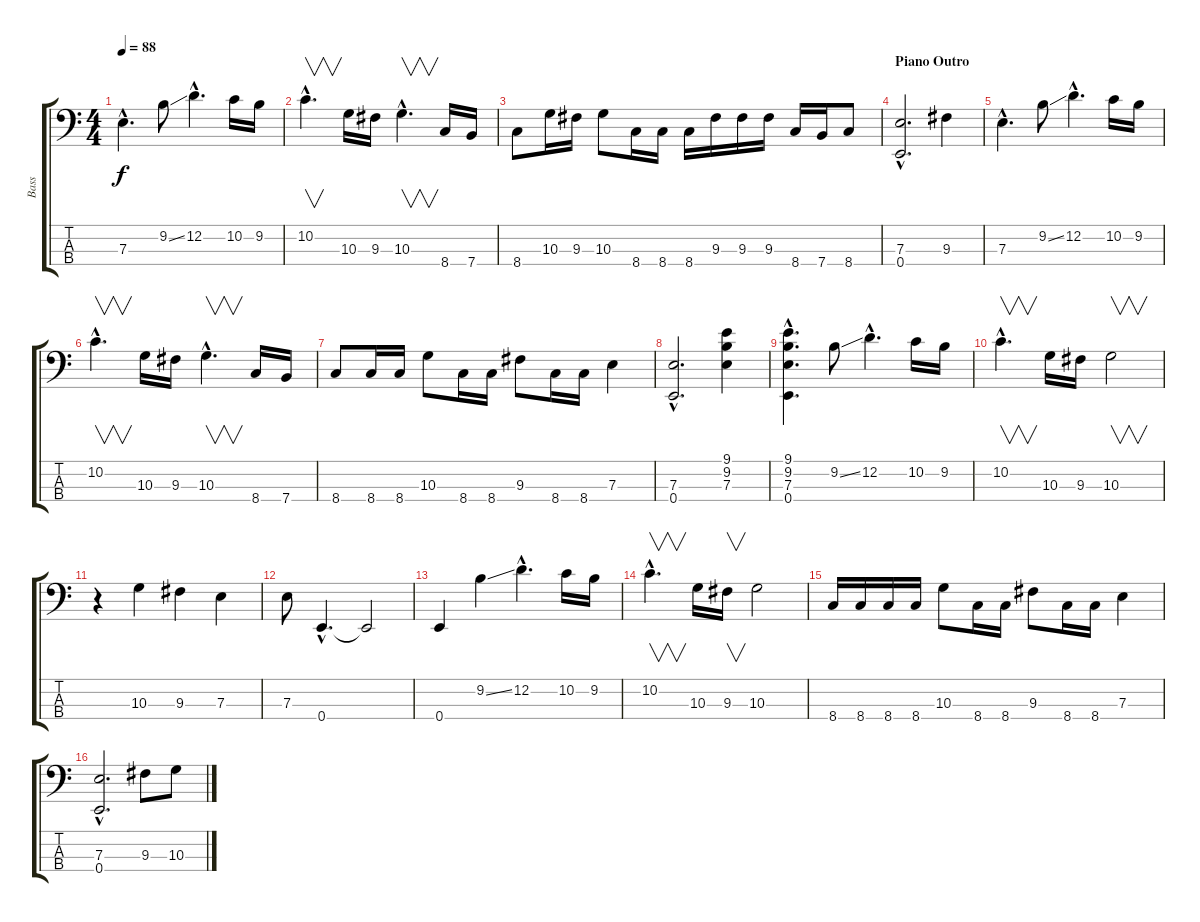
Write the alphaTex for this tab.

\track ("Bass" "Bass") {instrument electricbassfinger}
\staff {score tabs}
\tuning (G2 D2 A1 E1) {hide}
\ts (4 4)
\tempo 88
\clef f4
\ks c
7.3{hac}.4{d dy f} 9.2{ss}.8 12.2{hac}.4{d} 10.2.16 9.2.16 |
10.2{hac}.4{v d} 10.3.16 9.3.16 10.3{hac}.4{v d} 8.4.16 7.4.16 |
8.4.8 10.3.16 9.3.16 10.3.8 8.4.16 8.4.16 8.4.16 9.3.16 9.3.16 9.3.16 8.4.16 7.4.16 8.4.8 |
\section ("" "Piano Outro")
(7.3{hac} 0.4{hac}).2{d} 9.3.4 |
7.3{hac}.4{d} 9.2{ss}.8 12.2{hac}.4{d} 10.2.16 9.2.16 |
10.2{hac}.4{v d} 10.3.16 9.3.16 10.3{hac}.4{v d} 8.4.16 7.4.16 |
8.4.8 8.4.16 8.4.16 10.3.8 8.4.16 8.4.16 9.3.8 8.4.16 8.4.16 7.3.4 |
(7.3{hac} 0.4{hac}).2{d} (9.1 9.2 7.3).4 |
(9.1{hac} 9.2{hac} 7.3{hac} 0.4{hac}).4{d} 9.2{ss}.8 12.2{hac}.4{d} 10.2.16 9.2.16 |
10.2{hac}.4{v d} 10.3.16 9.3.16 10.3.2{v} |
r.4{volume 10} 10.3.4 9.3.4 7.3.4 |
7.3.8 0.4{hac}.4{d} 0.4{t}.2 |
0.4.4{volume 5} 9.2{ss}.4 12.2{hac}.4{d} 10.2.16 9.2.16 |
10.2{hac}.4{v d} 10.3.16 9.3.16{v} 10.3.2 |
8.4.16{volume 0} 8.4.16 8.4.16 8.4.16 10.3.8 8.4.16 8.4.16 9.3.8 8.4.16 8.4.16 7.3.4 |
(7.3{hac} 0.4{hac}).2{d} 9.3.8 10.3.8
